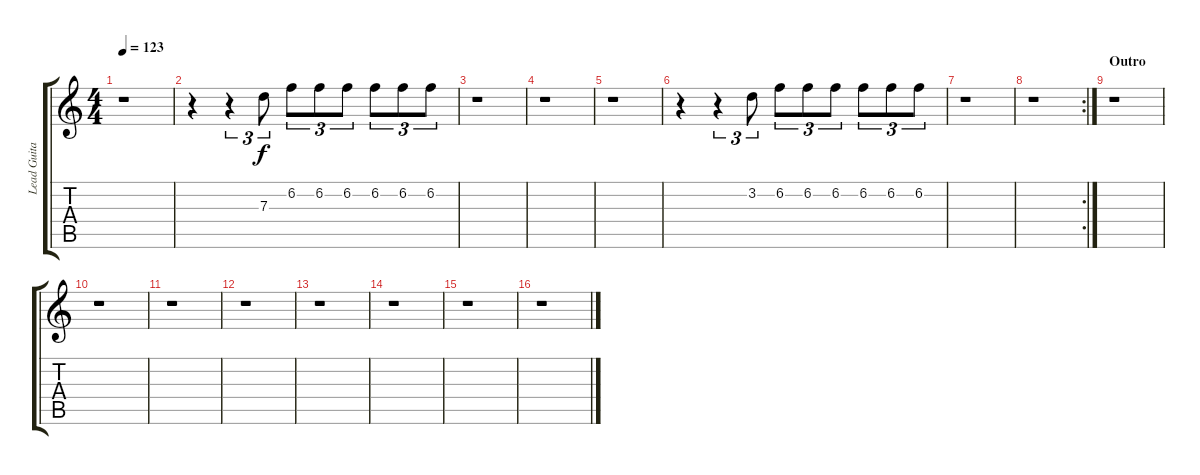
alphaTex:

\track ("Lead Guitar 2" "Lead Guita") {instrument overdrivenguitar}
\staff {score tabs}
\tuning (E4 B3 G3 D3 A2 D2) {hide}
\ts (4 4)
\tempo 123
\clef g2
\ks c
r.1{dy f} |
r.4 r.4{tu (3 2)} 7.3.8{tu (3 2)} 6.2.8{tu (3 2)} 6.2.8{tu (3 2)} 6.2.8{tu (3 2)} 6.2.8{tu (3 2)} 6.2.8{tu (3 2)} 6.2.8{tu (3 2)} |
r.1 |
r.1 |
r.1 |
r.4 r.4{tu (3 2)} 3.2.8{tu (3 2)} 6.2.8{tu (3 2)} 6.2.8{tu (3 2)} 6.2.8{tu (3 2)} 6.2.8{tu (3 2)} 6.2.8{tu (3 2)} 6.2.8{tu (3 2)} |
r.1 |
\rc 2
r.1 |
\section ("" "Outro")
r.1 |
r.1 |
r.1 |
r.1 |
r.1 |
r.1 |
r.1 |
r.1
